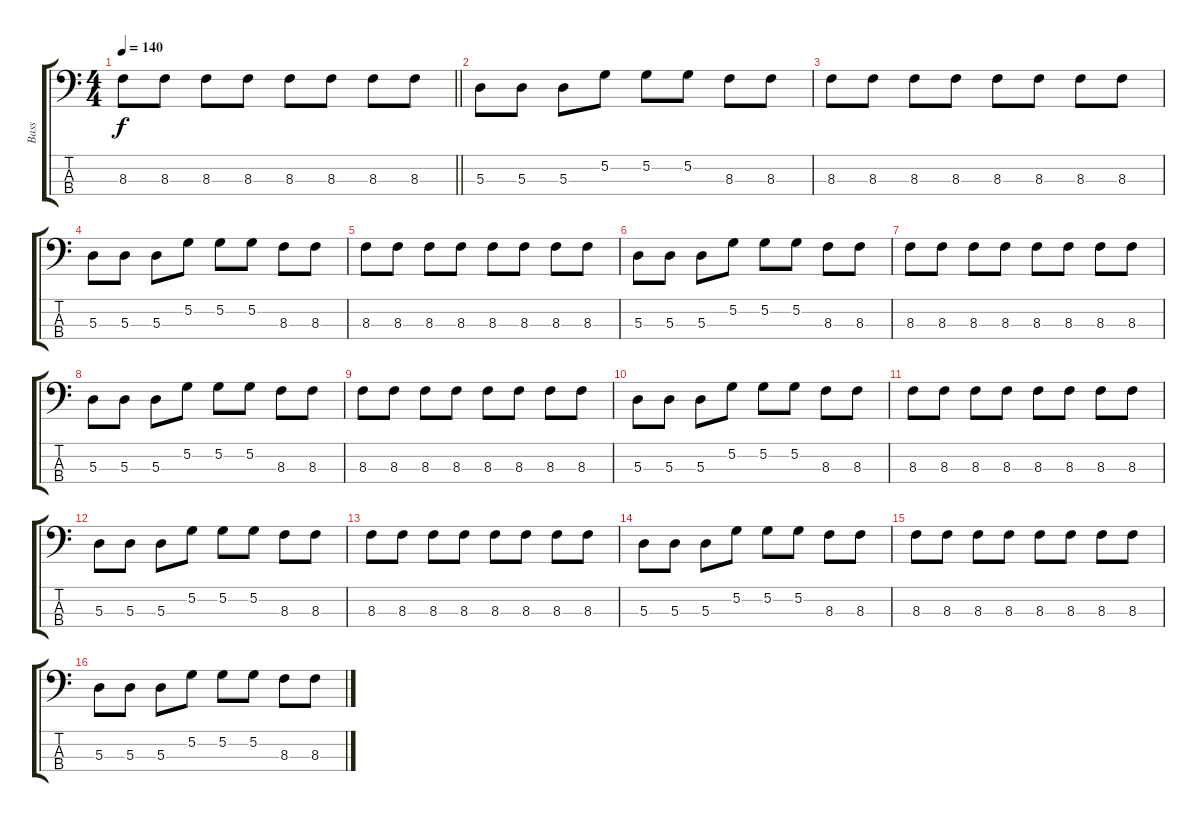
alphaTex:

\track ("Bass" "Bass") {instrument electricbassfinger}
\staff {score tabs}
\tuning (G2 D2 A1 E1) {hide}
\ts (4 4)
\tempo 140
\clef f4
\barLineRight lightlight
\ks c
8.3.8{dy f} 8.3.8 8.3.8 8.3.8 8.3.8 8.3.8 8.3.8 8.3.8 |
5.3.8 5.3.8 5.3.8 5.2.8 5.2.8 5.2.8 8.3.8 8.3.8 |
8.3.8 8.3.8 8.3.8 8.3.8 8.3.8 8.3.8 8.3.8 8.3.8 |
5.3.8 5.3.8 5.3.8 5.2.8 5.2.8 5.2.8 8.3.8 8.3.8 |
8.3.8 8.3.8 8.3.8 8.3.8 8.3.8 8.3.8 8.3.8 8.3.8 |
5.3.8 5.3.8 5.3.8 5.2.8 5.2.8 5.2.8 8.3.8 8.3.8 |
8.3.8 8.3.8 8.3.8 8.3.8 8.3.8 8.3.8 8.3.8 8.3.8 |
5.3.8 5.3.8 5.3.8 5.2.8 5.2.8 5.2.8 8.3.8 8.3.8 |
8.3.8 8.3.8 8.3.8 8.3.8 8.3.8 8.3.8 8.3.8 8.3.8 |
5.3.8{volume 9} 5.3.8 5.3.8 5.2.8 5.2.8 5.2.8 8.3.8 8.3.8 |
8.3.8 8.3.8 8.3.8 8.3.8 8.3.8 8.3.8 8.3.8 8.3.8 |
5.3.8{volume 6} 5.3.8 5.3.8 5.2.8 5.2.8 5.2.8 8.3.8 8.3.8 |
8.3.8 8.3.8 8.3.8 8.3.8 8.3.8 8.3.8 8.3.8 8.3.8 |
5.3.8{volume 0} 5.3.8 5.3.8 5.2.8 5.2.8 5.2.8 8.3.8 8.3.8 |
8.3.8 8.3.8 8.3.8 8.3.8 8.3.8 8.3.8 8.3.8 8.3.8 |
5.3.8 5.3.8 5.3.8 5.2.8 5.2.8 5.2.8 8.3.8 8.3.8
